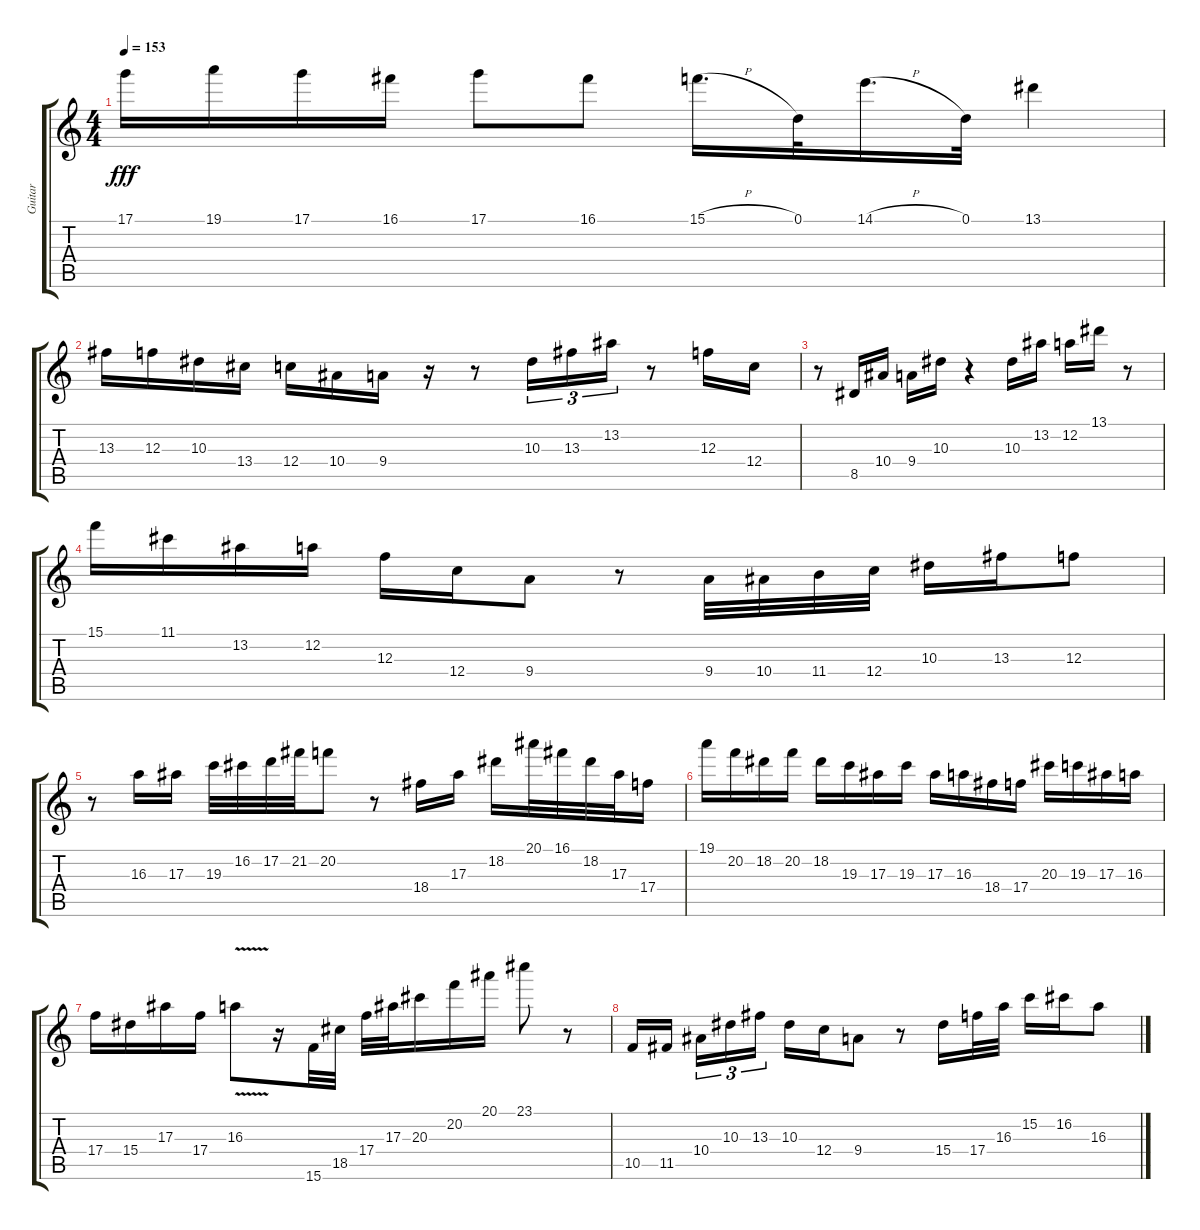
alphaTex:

\track ("Guitar" "Guitar") {instrument distortionguitar}
\staff {score tabs}
\tuning (D4 A3 F3 C3 G2 D2) {hide}
\ts (4 4)
\tempo 153
\clef g2
\ks c
17.1.16{dy fff} 19.1.16 17.1.16 16.1.16 17.1.8 16.1.8 15.1{h}.16{d} 0.1.32 14.1{h}.16{d} 0.1.32 13.1.4 |
13.3.16 12.3.16 10.3.16 13.4.16 12.4.16 10.4.16 9.4.16 r.16 r.8 10.3.16{tu (3 2)} 13.3.16{tu (3 2)} 13.2.16{tu (3 2)} r.8 12.3.16 12.4.16 |
r.8 8.5.16 10.4.16 9.4.16 10.3.16 r.4 10.3.16 13.2.16 12.2.16 13.1.16 r.8 |
15.1.16 11.1.16 13.2.16 12.2.16 12.3.16 12.4.16 9.4.8 r.8 9.4.32 10.4.32 11.4.32 12.4.32 10.3.16 13.3.16 12.3.8 |
r.8 16.3.16 17.3.16 19.3.32 16.2.32 17.2.32 21.2.32 20.2.8 r.8 18.4.16 17.3.16 18.2.16 20.1.32 16.1.32 18.2.32 17.3.32 17.4.16 |
19.1.16 20.2.16 18.2.16 20.2.16 18.2.16 19.3.16 17.3.16 19.3.16 17.3.16 16.3.16 18.4.16 17.4.16 20.3.16 19.3.16 17.3.16 16.3.16 |
17.4.16 15.4.16 17.3.16 17.4.16 16.3{v}.8 r.16 15.6.32 18.5.32 17.4.32 17.3.32 20.3.16 20.2.16 20.1.16 23.1.8 r.8 |
10.5.16 11.5.16{beam splitsecondary} 10.4.16{tu (3 2)} 10.3.16{tu (3 2)} 13.3.16{tu (3 2)} 10.3.16 12.4.16 9.4.8 r.8 15.4.16 17.4.32 16.3.32 15.2.16 16.2.16 16.3.8
